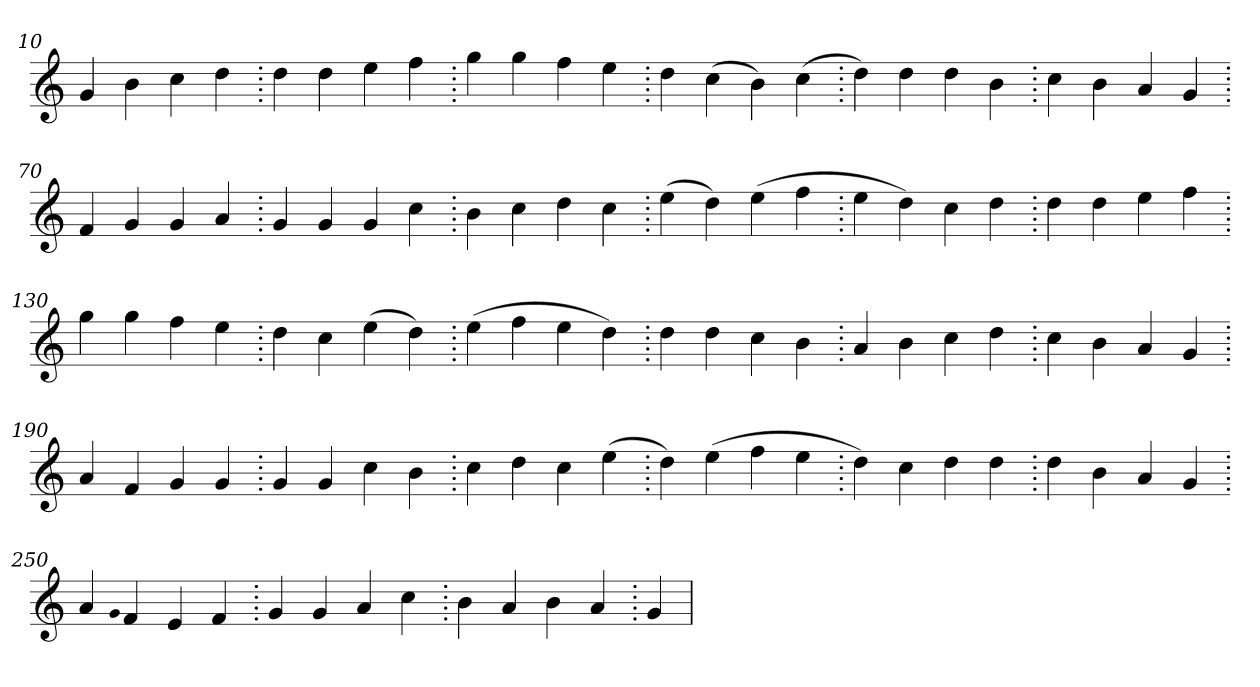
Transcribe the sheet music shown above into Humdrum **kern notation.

**kern
*part1
*staff1
*clefG2
=10.
4g
4b
4cc
4dd
=20.
4dd
4dd
4ee
4ff
=30.
4gg
4gg
4ff
4ee
=40.
4dd
(>4cc
4b)
(>4cc
=50.
4dd)
4dd
4dd
4b
=60.
4cc
4b
4a
4g
=70.
4f
4g
4g
4a
=80.
4g
4g
4g
4cc
=90.
4b
4cc
4dd
4cc
=100.
(>4ee
4dd)
(>4ee
4ff
=110.
4ee
4dd)
4cc
4dd
=120.
4dd
4dd
4ee
4ff
=130.
4gg
4gg
4ff
4ee
=140.
4dd
4cc
(>4ee
4dd)
=150.
(>4ee
4ff
4ee
4dd)
=160.
4dd
4dd
4cc
4b
=170.
4a
4b
4cc
4dd
=180.
4cc
4b
4a
4g
=190.
4a
4f
4g
4g
=200.
4g
4g
4cc
4b
=210.
4cc
4dd
4cc
(>4ee
=220.
4dd)
(>4ee
4ff
4ee
=230.
4dd)
4cc
4dd
4dd
=240.
4dd
4b
4a
4g
=250.
4a
qqg
4f
4e
4f
=260.
4g
4g
4a
4cc
=270.
4b
4a
4b
4a
=280.
4g
=
*-
